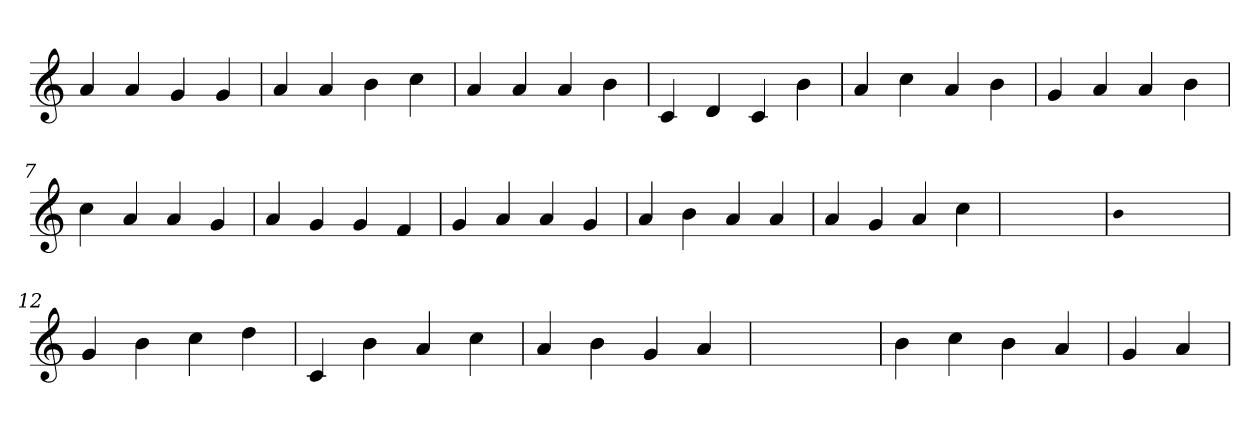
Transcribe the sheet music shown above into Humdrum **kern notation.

**kern
*part1
*staff1
*clefG2
=1
4a
4a
4g
4g
=2
4a
4a
4b
4cc
=3
4a
4a
4a
4b
=4
4c
4d
4c
4b
=5
4a
4cc
4a
4b
=6
4g
4a
4a
4b
=7
4cc
4a
4a
4g
=8
4a
4g
4g
4f
=9
4g
4a
4a
4g
=10
4a
4b
4a
4a
=11
4a
4g
4a
4cc
=12
1ryy
=12
qqb
1ryy
=12
4g
4b
4cc
4dd
=13
4c
4b
4a
4cc
=14
4a
4b
4g
4a
=15
1ryy
=15
4b
4cc
4b
4a
=16
4g
4a
=
*-
